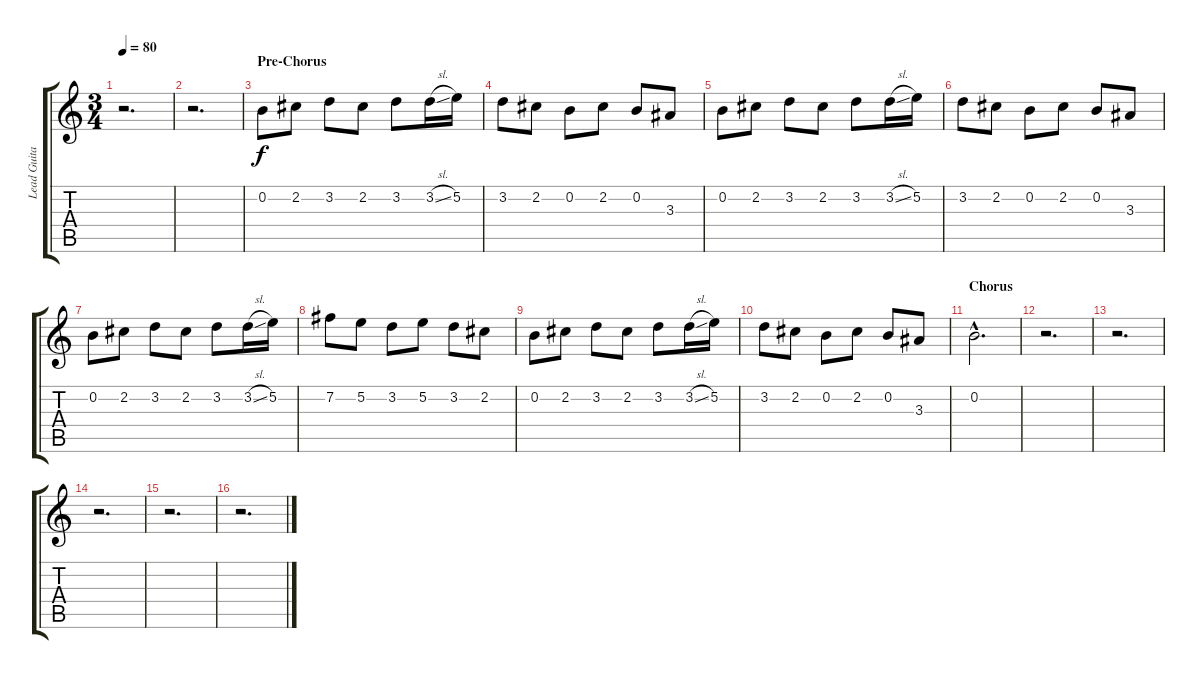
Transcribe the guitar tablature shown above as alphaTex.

\track ("Lead Guitar" "Lead Guita") {instrument electricguitarclean}
\staff {score tabs}
\tuning (E4 B3 G3 D3 A2 E2) {hide}
\ts (3 4)
\tempo 80
\clef g2
\ks c
r.2{d dy f} |
r.2{d} |
\section ("" "Pre-Chorus")
0.2.8 2.2.8 3.2.8 2.2.8 3.2.8 3.2{sl}.16 5.2.16 |
3.2.8 2.2.8 0.2.8 2.2.8 0.2.8 3.3.8 |
0.2.8 2.2.8 3.2.8 2.2.8 3.2.8 3.2{sl}.16 5.2.16 |
3.2.8 2.2.8 0.2.8 2.2.8 0.2.8 3.3.8 |
0.2.8 2.2.8 3.2.8 2.2.8 3.2.8 3.2{sl}.16 5.2.16 |
7.2.8 5.2.8 3.2.8 5.2.8 3.2.8 2.2.8 |
0.2.8 2.2.8 3.2.8 2.2.8 3.2.8 3.2{sl}.16 5.2.16 |
3.2.8 2.2.8 0.2.8 2.2.8 0.2.8 3.3.8 |
\section ("" "Chorus")
0.2{hac}.2{d} |
r.2{d} |
r.2{d} |
r.2{d} |
r.2{d} |
r.2{d}
